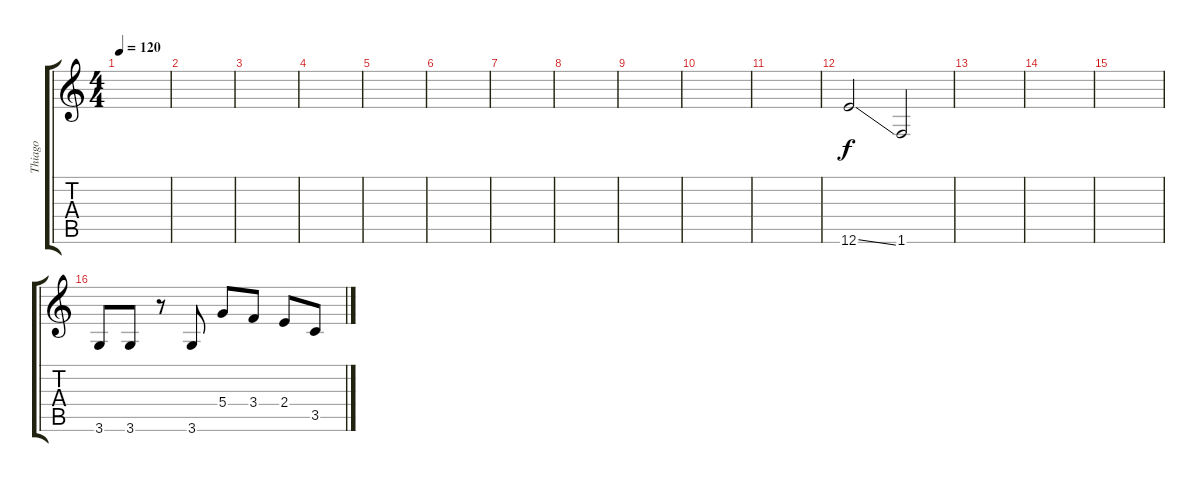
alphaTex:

\track ("Thiago" "Thiago") {instrument overdrivenguitar}
\staff {score tabs}
\tuning (E4 B3 G3 D3 A2 E2) {hide}
\ts (4 4)
\tempo 120
\clef g2
\ks c
|
|
|
|
|
|
|
|
|
|
|
12.6{ss}.2 1.6.2 |
|
|
|
3.6.8 3.6.8 r.8 3.6.8 5.4.8 3.4.8 2.4.8 3.5.8
